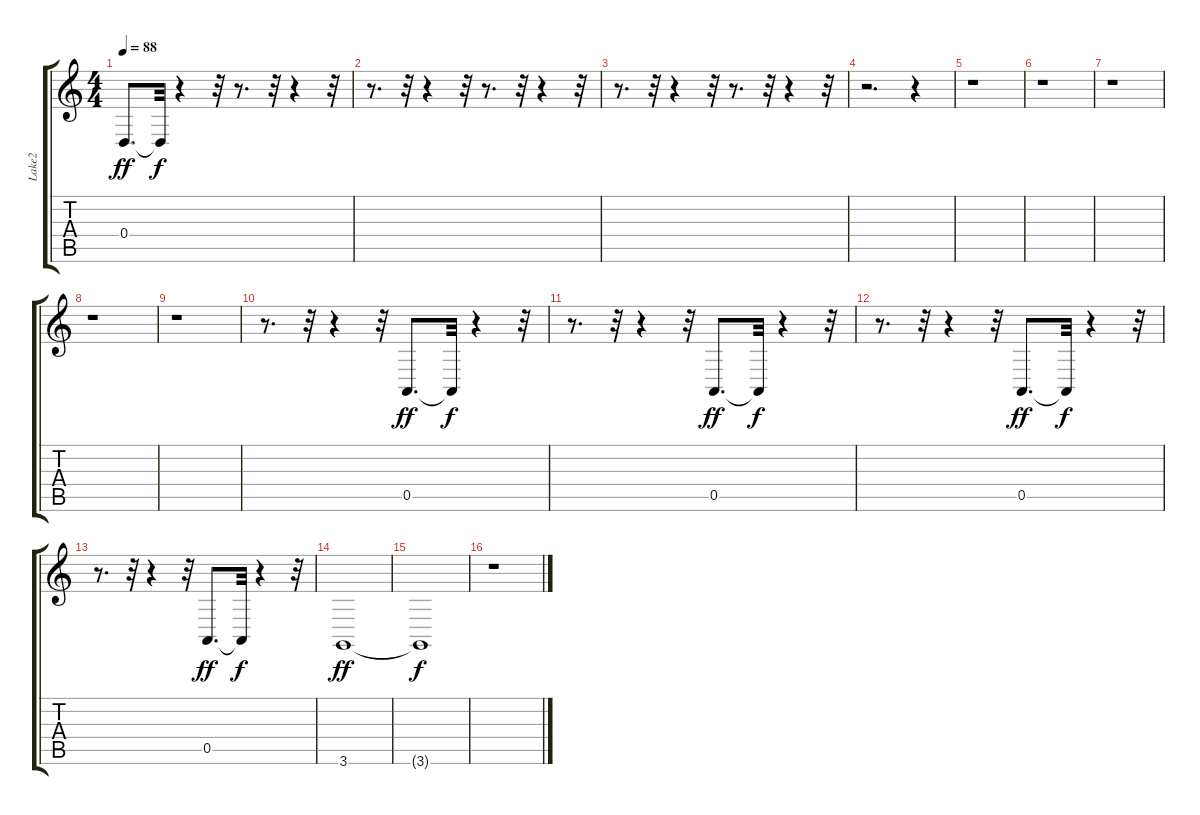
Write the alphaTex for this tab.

\track ("Lake2" "Lake2") {instrument acousticgrandpiano}
\staff {score tabs}
\tuning (E4 B3 G3 D3 A2 E2) {hide}
\ts (4 4)
\tempo 88
\clef g2
\ks c
0.4.8{d dy ff} 0.4{t}.32{dy f} r.4 r.32 r.8{d} r.32 r.4 r.32 |
r.8{d} r.32 r.4 r.32 r.8{d} r.32 r.4 r.32 |
r.8{d} r.32 r.4 r.32 r.8{d} r.32 r.4 r.32 |
r.2{d} r.4 |
r.1 |
r.1 |
r.1 |
r.1 |
r.1 |
r.8{d} r.32 r.4 r.32 0.5.8{d dy ff} 0.5{t}.32{dy f} r.4 r.32 |
r.8{d} r.32 r.4 r.32 0.5.8{d dy ff} 0.5{t}.32{dy f} r.4 r.32 |
r.8{d} r.32 r.4 r.32 0.5.8{d dy ff} 0.5{t}.32{dy f} r.4 r.32 |
r.8{d} r.32 r.4 r.32 0.5.8{d dy ff} 0.5{t}.32{dy f} r.4 r.32 |
3.6.1{dy ff} |
3.6{t}.1{dy f} |
r.1
